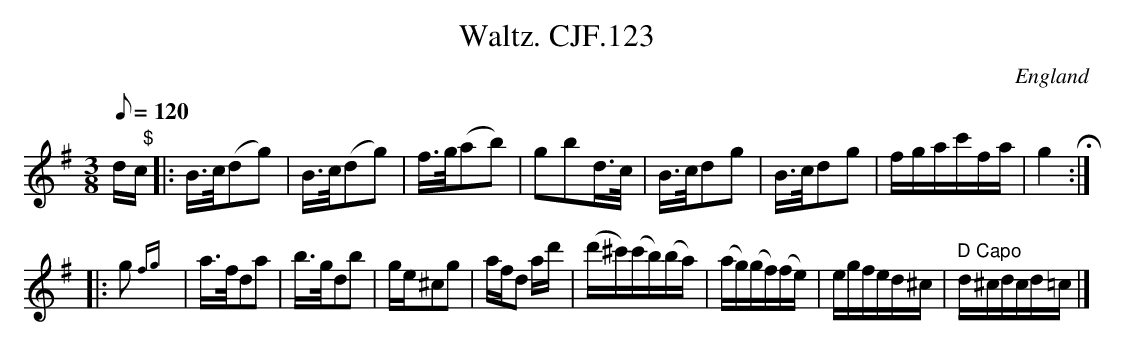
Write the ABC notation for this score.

X:1
T:Waltz. CJF.123
L:1/16
M:3/8
O:England
Q:1/8=120
K:G
d"  $"c|:B>c(d2g2)|B>c(d2g2)|f>g(a2b2)|g2b2d>c|\
B>cd2g2|B>cd2g2|fgac'fa|g4H:|!
|:g2{fg}|a>fd2a2|b>gd2b2|ge^c2g2|afd2 ad'|\
(d'^c')(c'b)(ba)|(ag)(gf)(fe)|egfed^c|" D Capo"d^cdcd=c|]
